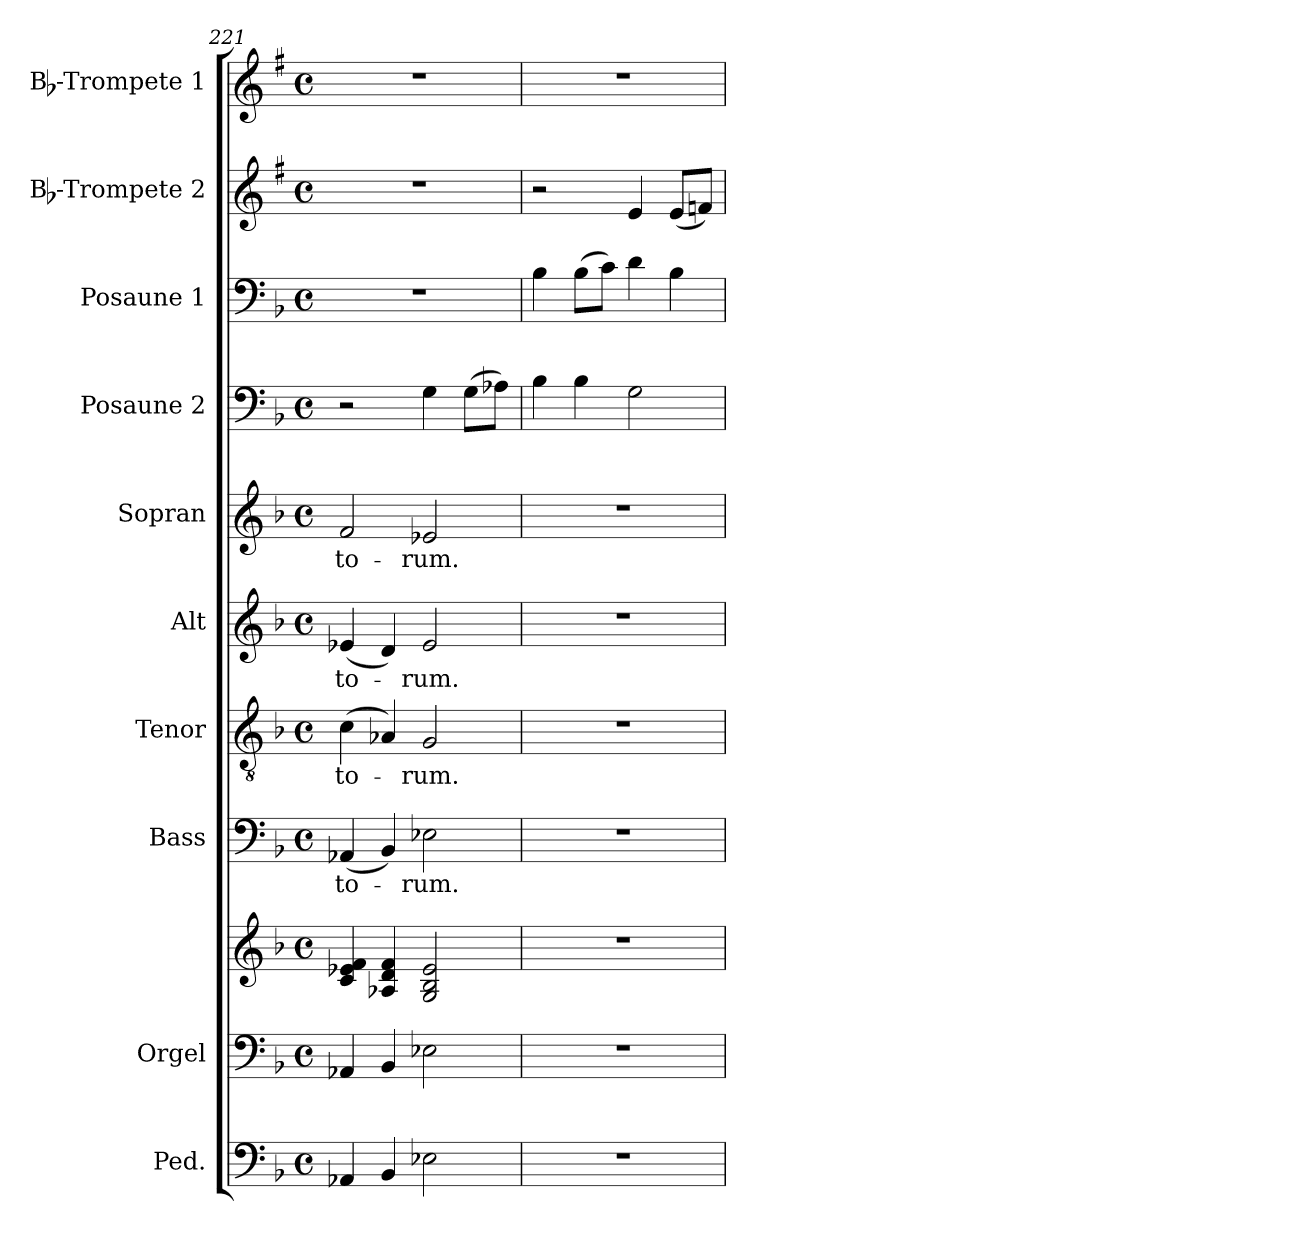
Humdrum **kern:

**kern	**kern	**kern	**kern	**text	**kern	**text	**kern	**text	**kern	**text	**kern	**kern	**kern	**kern
*part10	*part9	*part9	*part8	*part8	*part7	*part7	*part6	*part6	*part5	*part5	*part4	*part3	*part2	*part1
*staff11	*staff10	*staff9	*staff8	*staff8	*staff7	*staff7	*staff6	*staff6	*staff5	*staff5	*staff4	*staff3	*staff2	*staff1
*I"Ped.	*I"Orgel	*	*I"Bass	*	*I"Tenor	*	*I"Alt	*	*I"Sopran	*	*I"Posaune 2	*I"Posaune 1	*I"Bb-Trompete 2	*I"Bb-Trompete 1
*	*I'Org.	*	*I'B.	*	*I'T.	*	*I'A.	*	*I'S.	*	*I'Pos. 2	*I'Pos. 1	*I'Bb Trp. 2	*I'Bb Trp. 1
*clefF4	*clefF4	*clefG2	*clefF4	*	*clefGv2	*	*clefG2	*	*clefG2	*	*clefF4	*clefF4	*clefG2	*clefG2
*ITrd7c12	*	*	*	*	*	*	*	*	*	*	*	*	*ITrd1c2	*ITrd1c2
*k[b-]	*k[b-]	*k[b-]	*k[b-]	*	*k[b-]	*	*k[b-]	*	*k[b-]	*	*k[b-]	*k[b-]	*k[b-]	*k[b-]
*F:	*F:	*F:	*F:	*	*F:	*	*F:	*	*F:	*	*F:	*F:	*F:	*F:
*M4/4	*M4/4	*M4/4	*M4/4	*	*M4/4	*	*M4/4	*	*M4/4	*	*M4/4	*M4/4	*M4/4	*M4/4
*met(c)	*met(c)	*met(c)	*met(c)	*	*met(c)	*	*met(c)	*	*met(c)	*	*met(c)	*met(c)	*met(c)	*met(c)
=221	=221	=221	=221	=221	=221	=221	=221	=221	=221	=221	=221	=221	=221	=221
!	!	!	!	!LO:LY:b	!	!LO:LY:b	!	!LO:LY:b	!	!LO:LY:b	!	!	!	!
4AAA-X/	4AA-X/	4c/ 4e-X/ 4f/	(<4AA-X/	-to-	(>4c\	-to-	(<4e-X/	-to-	2f/	-to-	2r	1r	1r	1r
4BBB-/	4BB-/	4A-X/ 4d/ 4f/	4BB-/)	.	4A-X/)	.	4d/)	.	.	.	.	.	.	.
!	!	!	!	!LO:LY:b	!	!LO:LY:b	!	!LO:LY:b	!	!LO:LY:b	!	!	!	!
2EE-X\	2E-X\	2G/ 2B-/ 2e-/	2E-X\	-rum.	2G/	-rum.	2e-/	-rum.	2e-X/	-rum.	4G\	.	.	.
.	.	.	.	.	.	.	.	.	.	.	(>8G\L	.	.	.
.	.	.	.	.	.	.	.	.	.	.	8A-X\J)	.	.	.
=222	=222	=222	=222	=222	=222	=222	=222	=222	=222	=222	=222	=222	=222	=222
1r	1r	1r	1r	.	1r	.	1r	.	1r	.	4B-\	4B-\	2r	1r
.	.	.	.	.	.	.	.	.	.	.	4B-\	(>8B-\L	.	.
.	.	.	.	.	.	.	.	.	.	.	.	8c\J)	.	.
.	.	.	.	.	.	.	.	.	.	.	2G\	4d\	4d/	.
.	.	.	.	.	.	.	.	.	.	.	.	4B-\	(<8d/L	.
.	.	.	.	.	.	.	.	.	.	.	.	.	8e-X/J)	.
=	=	=	=	=	=	=	=	=	=	=	=	=	=	=
*-	*-	*-	*-	*-	*-	*-	*-	*-	*-	*-	*-	*-	*-	*-
